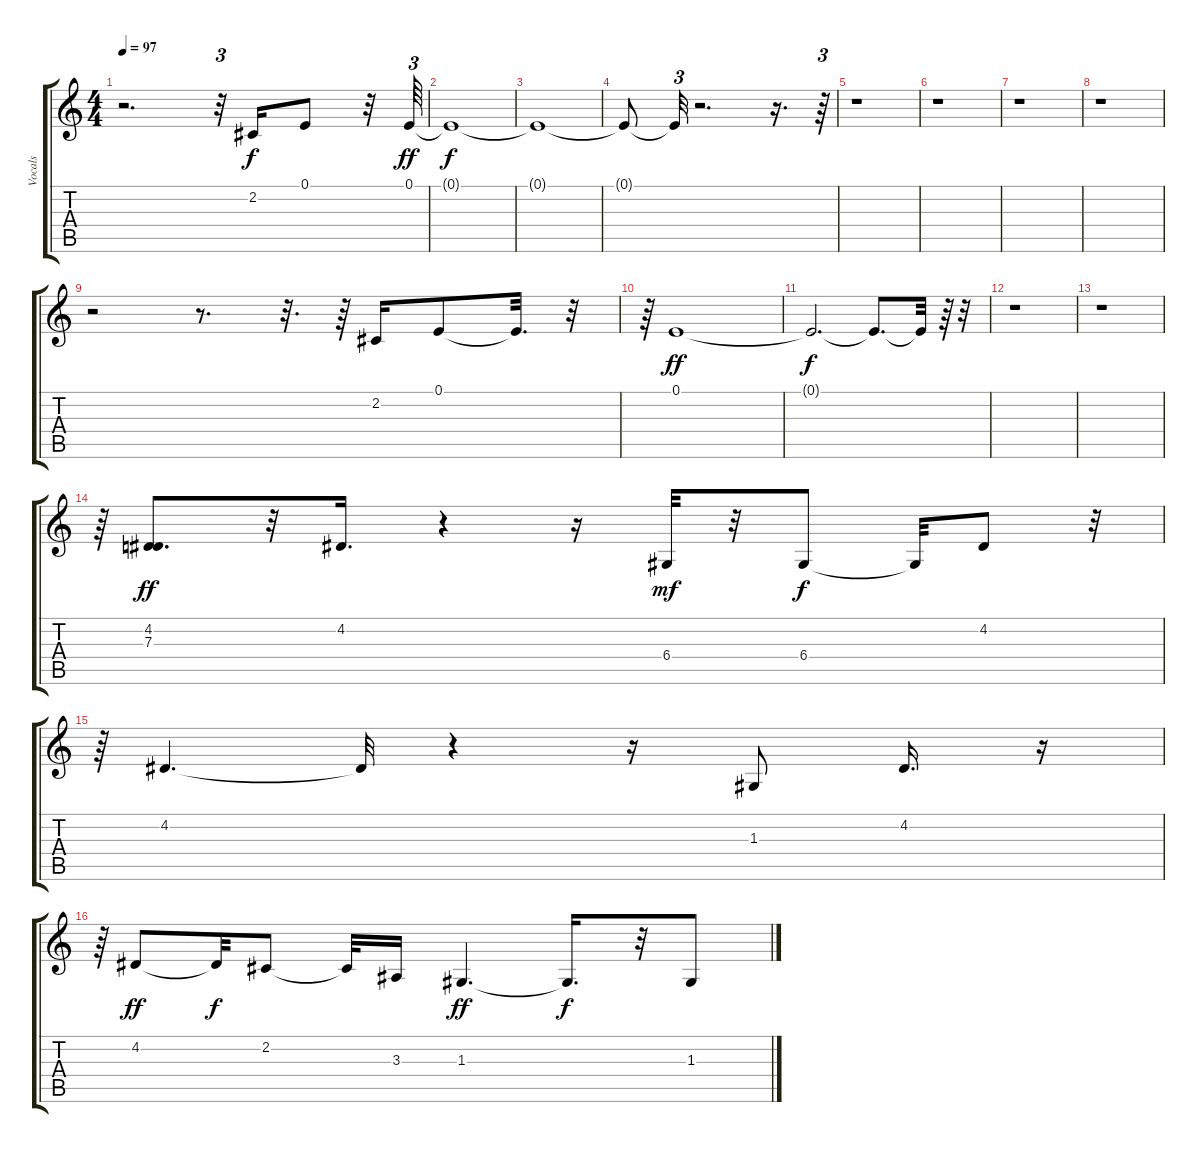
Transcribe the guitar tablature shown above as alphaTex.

\track ("Vocals" "Vocals") {instrument acousticgrandpiano}
\staff {score tabs}
\tuning (E4 B3 G3 D3 A2 E2) {hide}
\ts (4 4)
\tempo 97
\clef g2
\ks c
r.2{d dy f} r.32{tu (3 2)} 2.2.16 0.1.8 r.32 0.1.64{tu (3 2) dy ff} |
0.1{t}.1{dy f} |
0.1{t}.1 |
0.1{t}.8 0.1{t}.32{tu (3 2)} r.2{d} r.16{d} r.64{tu (3 2)} |
r.1 |
r.1 |
r.1 |
r.1 |
r.2 r.8{d} r.32{d} r.64 2.2.16 0.1.8 0.1{t}.32{d} r.32 |
r.64 0.1.1{dy ff} |
0.1{t}.2{d dy f} 0.1{t}.8{d} 0.1{t}.32 r.64 r.32 |
r.1 |
r.1 |
r.64 (4.2 7.3).8{d dy ff} r.32 4.2.16{d} r.4 r.16 6.4.32{dy mf} r.32 6.4.8{dy f} 6.4{t}.32 4.2.8 r.32 |
r.64 4.2.4{d} 4.2{t}.32 r.4 r.16 1.3.8 4.2.16{d} r.16 |
r.64 4.2.8{dy ff} 4.2{t}.32{dy f} 2.2.8 2.2{t}.32 3.3.16 1.3.4{d dy ff} 1.3{t}.16{d dy f} r.32 1.3.8
